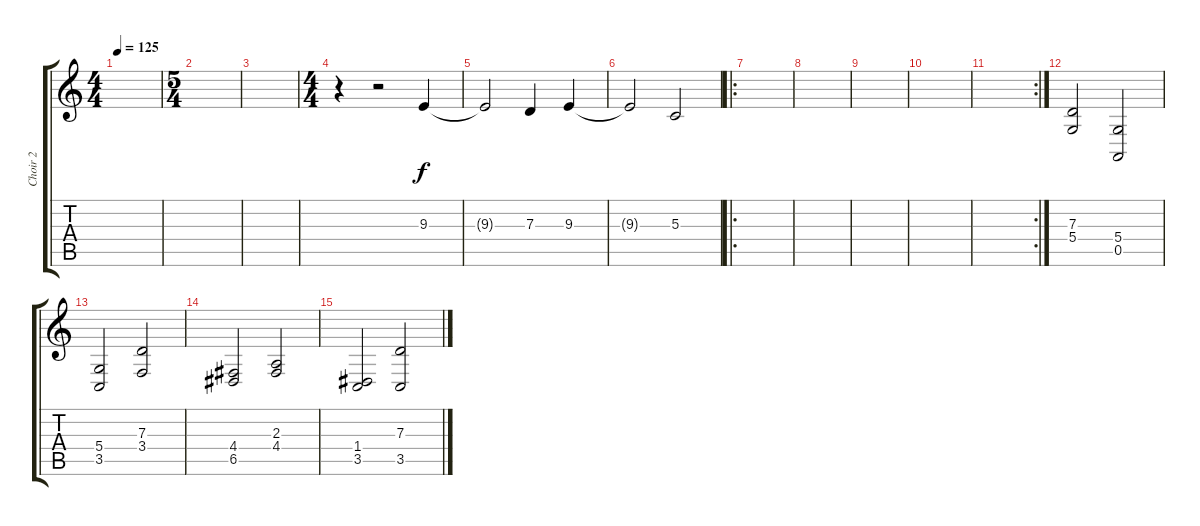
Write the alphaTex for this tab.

\track ("Choir 2" "Choir 2") {instrument lead6voice}
\staff {score tabs}
\tuning (E4 B3 G3 D3 A2 E2) {hide}
\ts (4 4)
\tempo 125
\clef g2
\ks c
|
\ts (5 4)
|
|
\ts (4 4)
r.4 r.2 9.3.4 |
9.3{t}.2 7.3.4 9.3.4 |
9.3{t}.2 5.3.2 |
\ro
|
|
|
|
\rc 2
|
(7.3 5.4).2 (5.4 0.5).2 |
(5.4 3.5).2 (7.3 3.4).2 |
(4.4 6.5).2 (2.3 4.4).2 |
(1.4 3.5).2 (7.3 3.5).2
